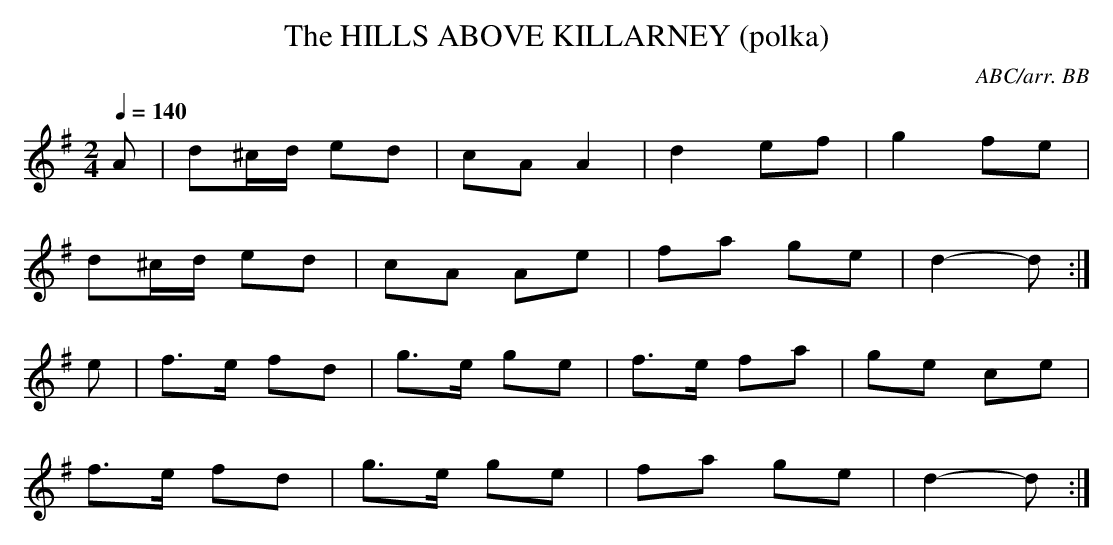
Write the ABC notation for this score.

X:1
T:HILLS ABOVE KILLARNEY (polka), The
C:ABC/arr. BB
Q:1/4=140
L:1/8
M:2/4
K:Dmix
A|d^c/d/ ed|cA A2|d2 ef|g2 fe|
d^c/d/ ed|cA Ae|fa ge|d2-d :|
e|f>e fd|g>e ge|f>e fa|ge ce|
f>e fd|g>e ge|fa ge|d2-d :|
